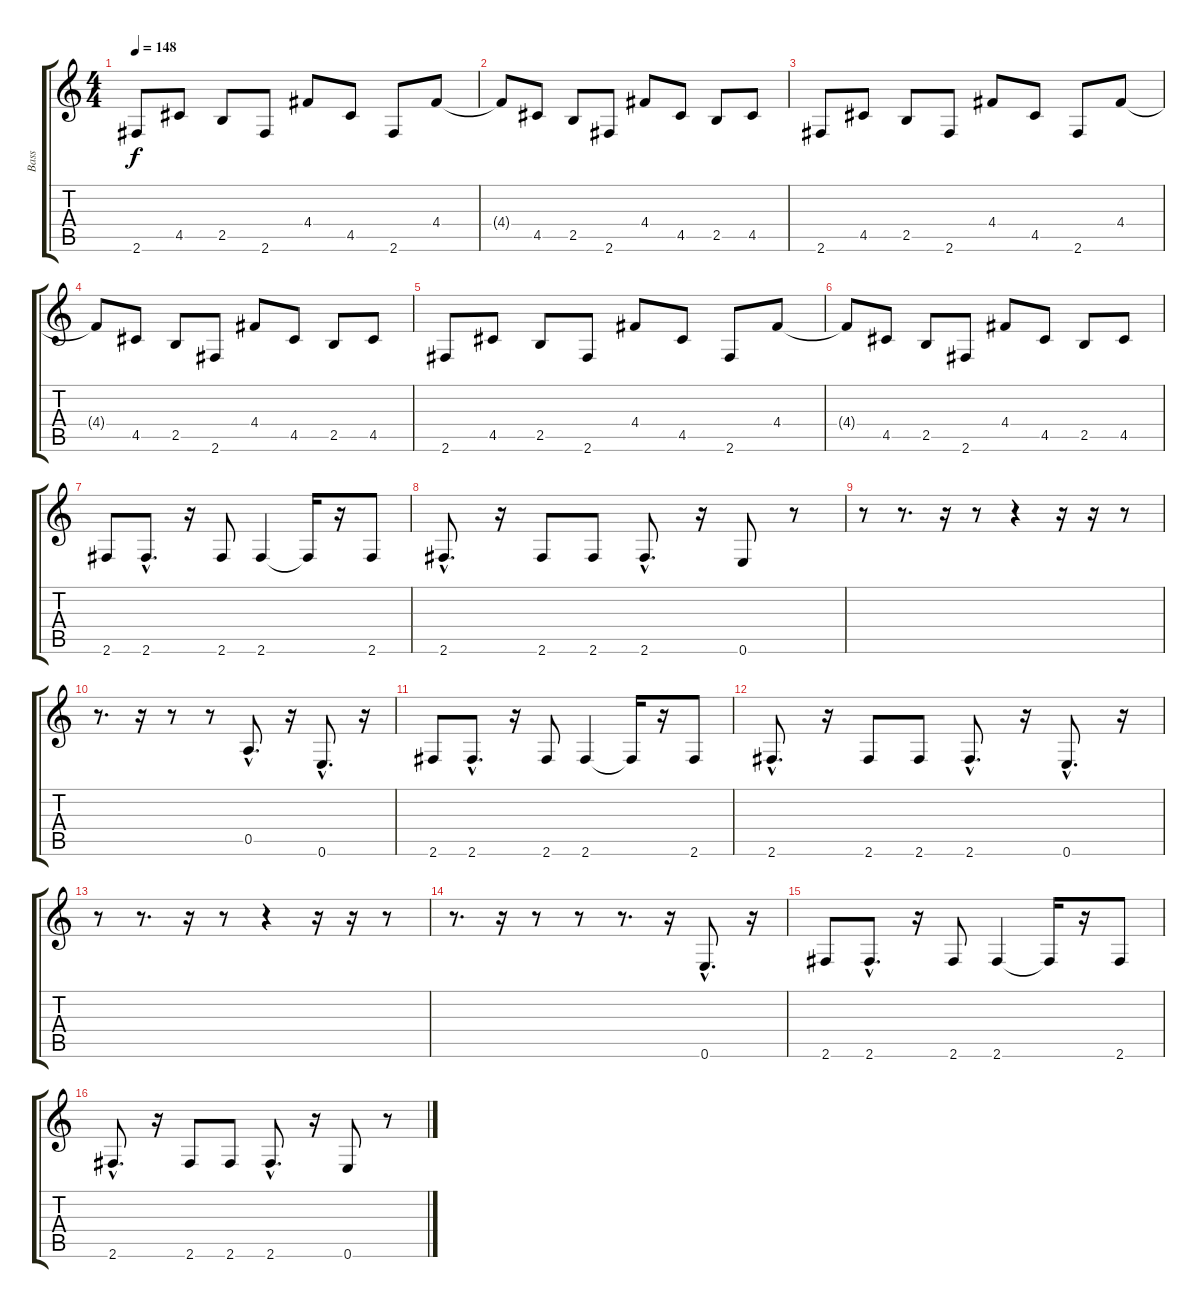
\track ("Bass" "Bass") {instrument electricbassfinger}
\staff {score tabs}
\tuning (E4 B3 G3 D3 A2 E2) {hide}
\ts (4 4)
\tempo 148
\clef g2
\ks c
2.6.8{dy f} 4.5.8 2.5.8 2.6.8 4.4.8 4.5.8 2.6.8 4.4.8 |
4.4{t}.8 4.5.8 2.5.8 2.6.8 4.4.8 4.5.8 2.5.8 4.5.8 |
2.6.8 4.5.8 2.5.8 2.6.8 4.4.8 4.5.8 2.6.8 4.4.8 |
4.4{t}.8 4.5.8 2.5.8 2.6.8 4.4.8 4.5.8 2.5.8 4.5.8 |
2.6.8 4.5.8 2.5.8 2.6.8 4.4.8 4.5.8 2.6.8 4.4.8 |
4.4{t}.8 4.5.8 2.5.8 2.6.8 4.4.8 4.5.8 2.5.8 4.5.8 |
2.6.8 2.6{hac}.8{d} r.16 2.6.8 2.6.4 2.6{t}.16 r.16 2.6.8 |
2.6{hac}.8{d} r.16 2.6.8 2.6.8 2.6{hac}.8{d} r.16 0.6.8 r.8 |
r.8 r.8{d} r.16 r.8 r.4 r.16 r.16 r.8 |
r.8{d} r.16 r.8 r.8 0.5{hac}.8{d} r.16 0.6{hac}.8{d} r.16 |
2.6.8 2.6{hac}.8{d} r.16 2.6.8 2.6.4 2.6{t}.16 r.16 2.6.8 |
2.6{hac}.8{d} r.16 2.6.8 2.6.8 2.6{hac}.8{d} r.16 0.6{hac}.8{d} r.16 |
r.8 r.8{d} r.16 r.8 r.4 r.16 r.16 r.8 |
r.8{d} r.16 r.8 r.8 r.8{d} r.16 0.6{hac}.8{d} r.16 |
2.6.8 2.6{hac}.8{d} r.16 2.6.8 2.6.4 2.6{t}.16 r.16 2.6.8 |
2.6{hac}.8{d} r.16 2.6.8 2.6.8 2.6{hac}.8{d} r.16 0.6.8 r.8
